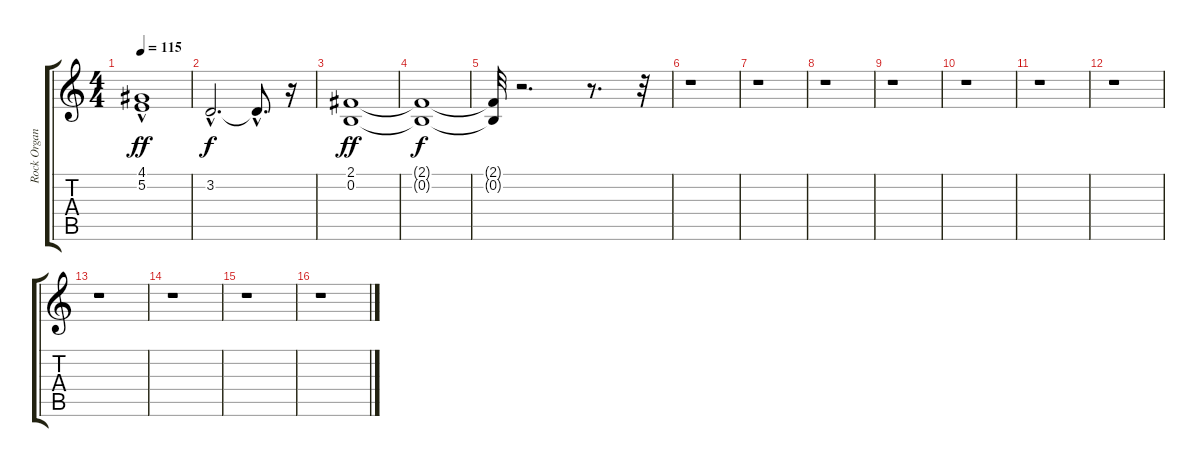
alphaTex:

\track ("Rock Organ" "Rock Organ") {instrument rockorgan}
\staff {score tabs}
\tuning (E4 B3 G3 D3 A2 E2) {hide}
\ts (4 4)
\tempo 115
\clef g2
\ks c
(4.1{hac} 5.2).1{dy ff} |
3.2{hac}.2{d dy f} 3.2{hac t}.8{d} r.16 |
(2.1 0.2).1{dy ff} |
(2.1{t} 0.2{t}).1{dy f} |
(2.1{t} 0.2{t}).32 r.2{d} r.8{d} r.32 |
r.1 |
r.1 |
r.1 |
r.1 |
r.1 |
r.1 |
r.1 |
r.1 |
r.1 |
r.1 |
r.1
